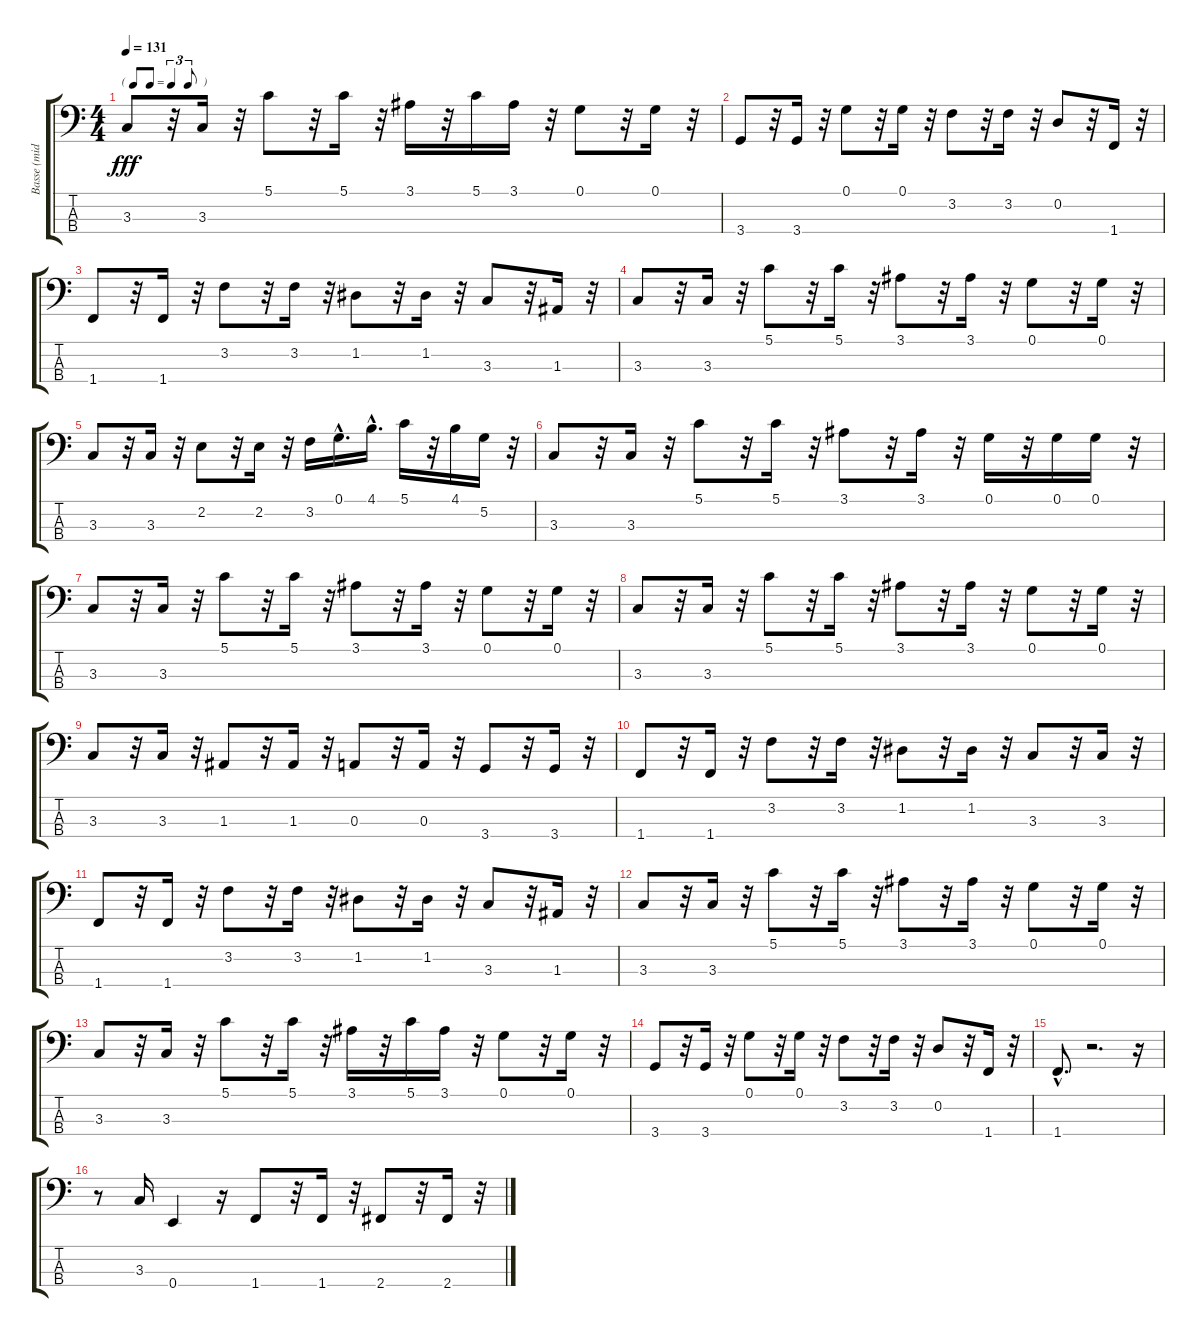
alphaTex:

\track ("Basse (midi)" "Basse (mid") {instrument electricbassfinger}
\staff {score tabs}
\tuning (G2 D2 A1 E1) {hide}
\ts (4 4)
\tf triplet8th
\tempo 131
\clef f4
\ks c
3.3.8{dy fff} r.32 3.3.16 r.32 5.1.8 r.32 5.1.16 r.32 3.1.16 r.32 5.1.16 3.1.16 r.32 0.1.8 r.32 0.1.16 r.32 |
3.4.8 r.32 3.4.16 r.32 0.1.8 r.32 0.1.16 r.32 3.2.8 r.32 3.2.16 r.32 0.2.8 r.32 1.4.16 r.32 |
1.4.8 r.32 1.4.16 r.32 3.2.8 r.32 3.2.16 r.32 1.2.8 r.32 1.2.16 r.32 3.3.8 r.32 1.3.16 r.32 |
3.3.8 r.32 3.3.16 r.32 5.1.8 r.32 5.1.16 r.32 3.1.8 r.32 3.1.16 r.32 0.1.8 r.32 0.1.16 r.32 |
3.3.8 r.32 3.3.16 r.32 2.2.8 r.32 2.2.16 r.32 3.2.16 0.1{hac}.16{d} 4.1{hac}.16{d} 5.1.16 r.32 4.1.16 5.2.16 r.32 |
3.3.8 r.32 3.3.16 r.32 5.1.8 r.32 5.1.16 r.32 3.1.8 r.32 3.1.16 r.32 0.1.16 r.32 0.1.16 0.1.16 r.32 |
3.3.8 r.32 3.3.16 r.32 5.1.8 r.32 5.1.16 r.32 3.1.8 r.32 3.1.16 r.32 0.1.8 r.32 0.1.16 r.32 |
3.3.8 r.32 3.3.16 r.32 5.1.8 r.32 5.1.16 r.32 3.1.8 r.32 3.1.16 r.32 0.1.8 r.32 0.1.16 r.32 |
3.3.8 r.32 3.3.16 r.32 1.3.8 r.32 1.3.16 r.32 0.3.8 r.32 0.3.16 r.32 3.4.8 r.32 3.4.16 r.32 |
1.4.8 r.32 1.4.16 r.32 3.2.8 r.32 3.2.16 r.32 1.2.8 r.32 1.2.16 r.32 3.3.8 r.32 3.3.16 r.32 |
1.4.8 r.32 1.4.16 r.32 3.2.8 r.32 3.2.16 r.32 1.2.8 r.32 1.2.16 r.32 3.3.8 r.32 1.3.16 r.32 |
3.3.8 r.32 3.3.16 r.32 5.1.8 r.32 5.1.16 r.32 3.1.8 r.32 3.1.16 r.32 0.1.8 r.32 0.1.16 r.32 |
3.3.8 r.32 3.3.16 r.32 5.1.8 r.32 5.1.16 r.32 3.1.16 r.32 5.1.16 3.1.16 r.32 0.1.8 r.32 0.1.16 r.32 |
3.4.8 r.32 3.4.16 r.32 0.1.8 r.32 0.1.16 r.32 3.2.8 r.32 3.2.16 r.32 0.2.8 r.32 1.4.16 r.32 |
1.4{hac}.8{d} r.2{d} r.16 |
r.8 3.3.16 0.4.4 r.16 1.4.8 r.32 1.4.16 r.32 2.4.8 r.32 2.4.16 r.32
